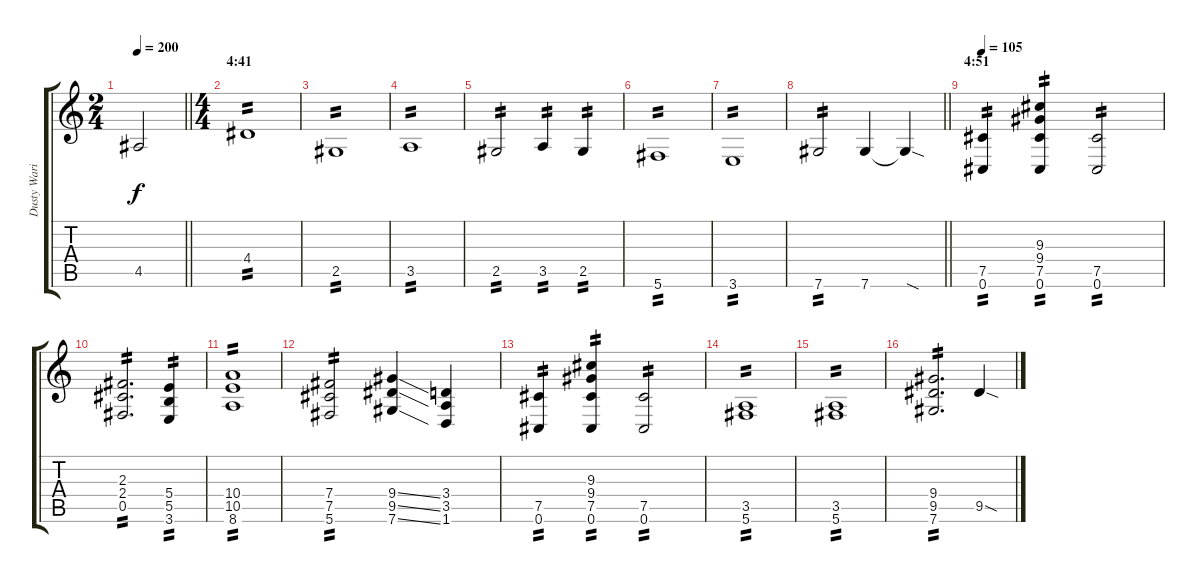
\track ("Dusty Waring" "Dusty Wari") {instrument distortionguitar}
\staff {score tabs}
\tuning (Db4 Ab3 E3 B2 Gb2 Db2) {hide}
\ts (2 4)
\tempo 200
\clef g2
\barLineRight lightlight
\ks c
4.5.2{dy f} |
\ts (4 4)
\section ("" "4:41")
4.4.1{tp 2} |
2.5.1{tp 2} |
3.5.1{tp 2} |
2.5.2{tp 2} 3.5.4{tp 2} 2.5.4{tp 2} |
5.6.1{tp 2} |
3.6.1{tp 2} |
\barLineRight lightlight
7.6.2{tp 2} 7.6.4 7.6{sod t}.4 |
\section ("" "4:51")
\tempo 105
(7.5 0.6).4{tp 2} (9.3 9.4 7.5 0.6).4{tp 2} (7.5 0.6).2{tp 2} |
(2.3 2.4 0.5).2{d tp 2} (5.4 5.5 3.6).4{tp 2} |
(10.4 10.5 8.6).1{tp 2} |
(7.4 7.5 5.6).2{tp 2} (9.4{ss} 9.5{ss} 7.6{ss}).4 (3.4 3.5 1.6).4 |
(7.5 0.6).4{tp 2} (9.3 9.4 7.5 0.6).4{tp 2} (7.5 0.6).2{tp 2} |
(3.5 5.6).1{tp 2} |
(3.5 5.6).1{tp 2} |
(9.4 9.5 7.6).2{d tp 2} 9.5{sod}.4
